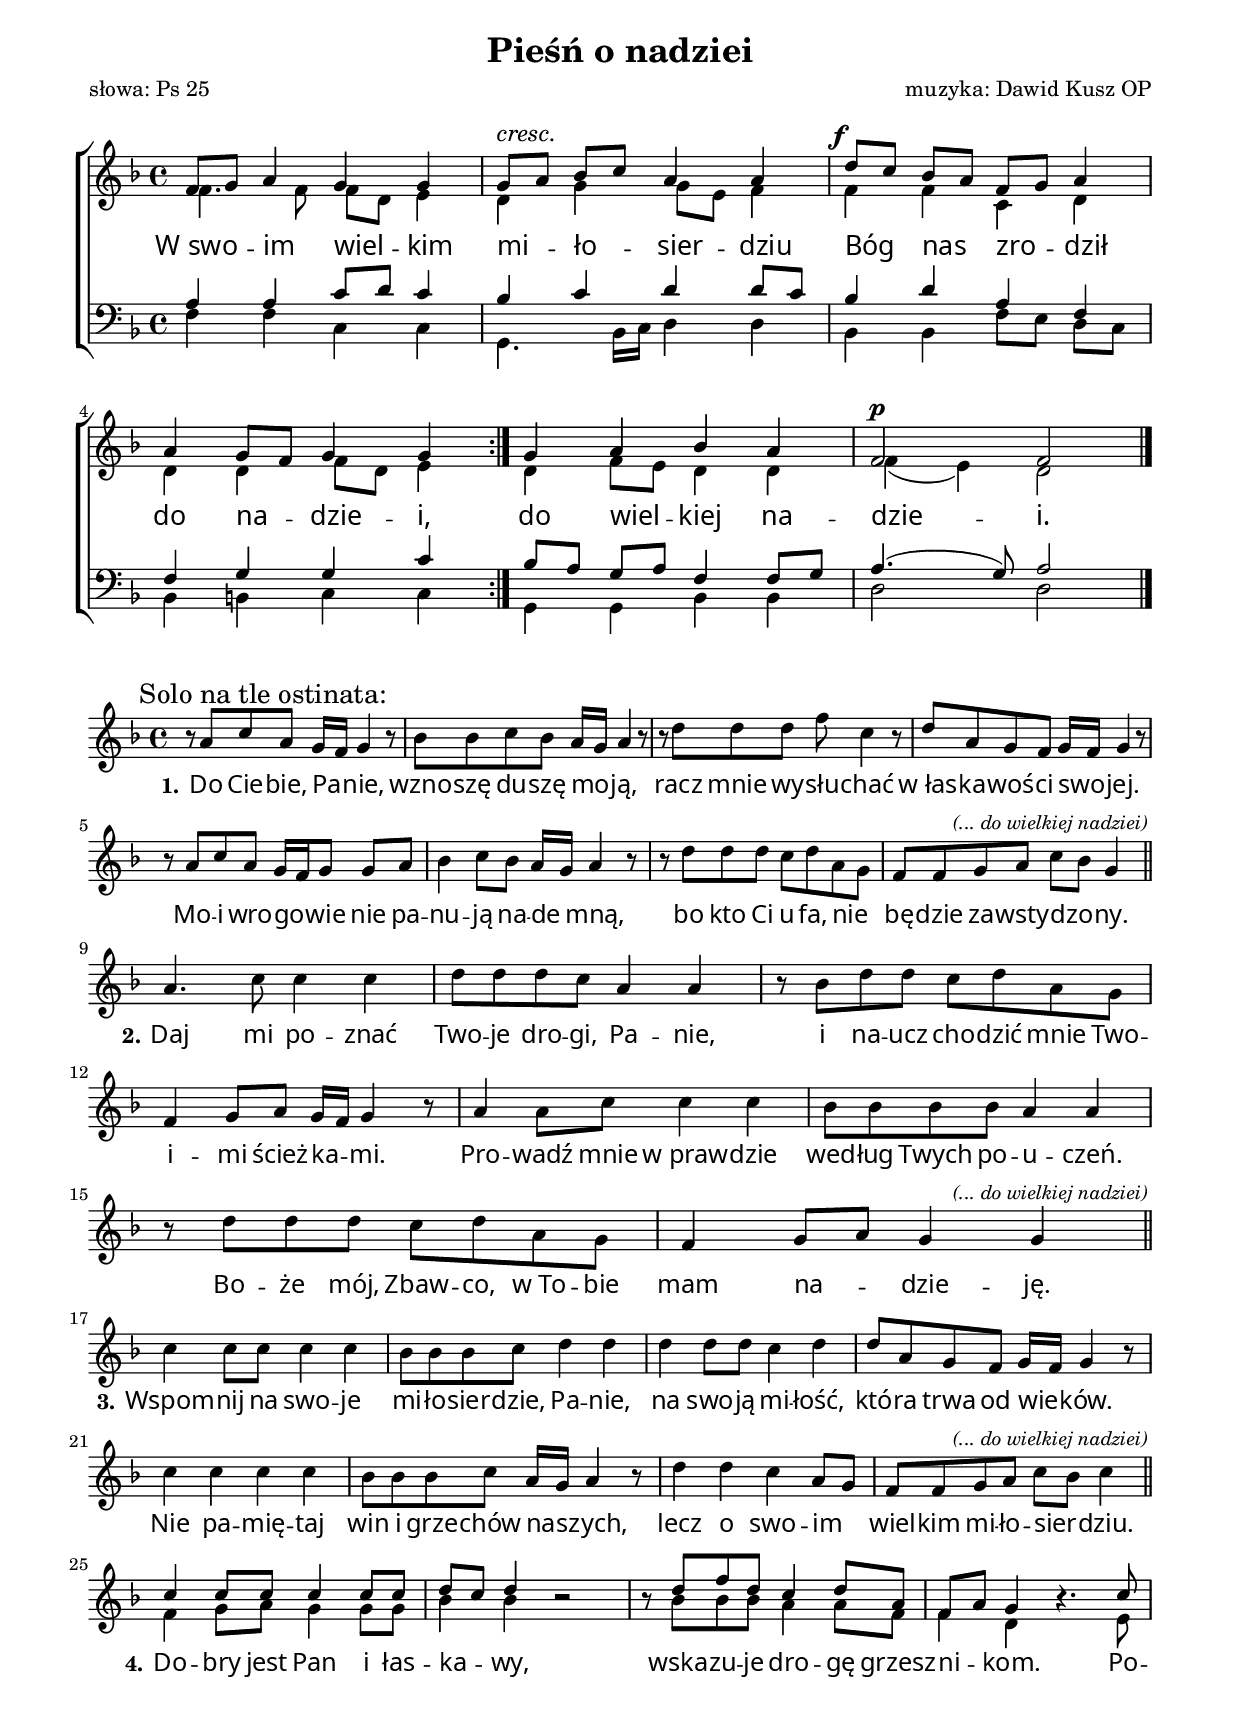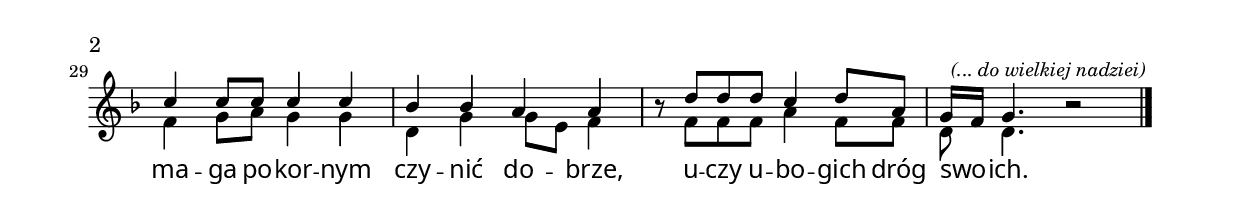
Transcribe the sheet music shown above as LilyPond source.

\version "2.17.3"
#(set-global-staff-size 18.7)

right = { \once \override LyricText #'self-alignment-X = #-0.8 }
righty = { \once \override LyricText #'self-alignment-X = #-0.6 }
rightyy = { \once \override LyricText #'self-alignment-X = #-0.4 }
rightyyy = { \once \override LyricText #'self-alignment-X = #-0.2 }
left = { \once \override LyricText #'self-alignment-X = #0.8 }
lefty = { \once \override LyricText #'self-alignment-X = #0.6 }
leftyy = { \once \override LyricText #'self-alignment-X = #0.4 }
leftyyy = { \once \override LyricText #'self-alignment-X = #0.2 }

m = #(define-music-function (parser location off) (number?)
       #{
         \once \override Lyrics.LyricText #'X-offset = #off
       #})

\header	{
  title = "Pieśń o nadziei"
  poet = "słowa: Ps 25"
  composer = "muzyka: Dawid Kusz OP"
}

\paper {
  top-margin = 10 \mm
  left-margin = 15 \mm
  right-margin = 15 \mm
  markup-system-spacing #'basic-distance = #14
}
%--------------------------------MELODY--------------------------------
sopranomelody = \relative c'' {
  \dynamicUp
  \key d \minor
  \time 4/4
  \repeat volta 2 {
    f,8[ g8] a4 g g | g8[-\tweak #'Y-offset #2 \cresc a]\! bes[ c] a4 a
    d8[ -\tweak #'X-offset #-1.3 \f c] bes-\tweak #'positions #'(2.80 . 2.50) [ a] f[ g] a4 | a4 g8[ f] g4 g
  }
  g4 a bes a | f2\p f
  \bar "|."
}
altomelody = \relative f' {
  \dynamicUp
  \key d \minor
  \time 4/4
  \repeat volta 2 {
    f4. f8 f[ d] e4 | d g g8[ e] f4
    f f c d | d d f8[ d] e4
  }
  d4 f8[ e] d4 d | f( e) d2
  \bar "|."
}
tenormelody = \relative c' {
  \dynamicUp
  \key d \minor
  \time 4/4
  \repeat volta 2 {
    a4 a c8[ d] c4 | bes c d d8[ c]
    bes4 d a f | f g g c
  }
  bes8[ a] g[ a] f4 f8[ g] | a4.( g8) a2
  \bar "|."
}
bassmelody = \relative f {
  \dynamicUp
  \key d \minor
  \time 4/4
  \repeat volta 2 {
    f4 f c c | g4. bes16[ c] d4 d
    bes bes f'8[ e] d[ c] | bes4 b c c
  }
  g4 g bes bes | d2 d
  \bar "|."
}
akordy = \chordmode {
  \set chordNameLowercaseMinor = ##t
  f2 c
  g2 d:m
  bes2 f4 d:m
  bes4 g c2
  g bes
  d1:m
}
%--------------------------------LYRICS--------------------------------
text = \lyricmode {
  \override LyricText #'font-name = #"Minion Pro Medium"
  \override LyricText #'font-size = #2
  \m #-3.2 W_swo -- \m #0 im \m #0 wiel -- \m #-1 kim
  mi -- ło -- \righty sier -- \rightyy dziu
  Bóg nas zro -- \rightyy dził do na -- \rightyy dzie -- i,
  \rightyy do \m #0 wiel -- kiej \rightyy na -- \m #0 dzie -- i.
}
%--------------------------------ALL-FILE VARIABLE--------------------------------

\score {
  \new ChoirStaff <<
    \new Staff = women <<
      \clef treble
      \new Voice = soprano {
        \voiceOne
        \sopranomelody
      }
      \new Voice = alto {
        \voiceTwo
        \altomelody
      }
    >>
    \new Lyrics = sopranolyrics \with {
      \override VerticalAxisGroup #'staff-affinity = #CENTER
      \override VerticalAxisGroup #'nonstaff-relatedstaff-spacing #'padding = #1
    }
    \lyricsto soprano \text

    \new Staff = men <<
      \clef bass
      \new Voice = tenor {
        \voiceOne
        \tenormelody
      }
      \new Voice = bass {
        \voiceTwo
        \bassmelody
      }
    >>
  >>
  \layout {
    \autoBeamOff
    indent = 0\cm
  }
}


\score {
  \relative f' {
    \key d \minor
    \time 4/4
    \once \override Score.RehearsalMark #'self-alignment-X = #-1
    \mark \markup "Solo na tle ostinata:"
    r8 a c a g16\melisma f\melismaEnd g4 r8
    bes8 bes c bes a16\melisma g\melismaEnd a4 r8
    r8 d d d f c4 r8
    d8 a g f g16\melisma f\melismaEnd g4 r8
    r8 a c a g16\melisma f \melismaEnd g8 g a
    bes4 c8 bes a16\melisma g\melismaEnd a4 r8
    r8 d d d c d a\melisma g\melismaEnd
    f8 f g a c\melisma bes\melismaEnd g4
    \once \override Score.RehearsalMark #'break-visibility = #end-of-line-visible
    \once \override Score.RehearsalMark #'self-alignment-X = #1
    \mark \markup \small \italic "(... do wielkiej nadziei)"
    \bar "||"
    \break
    a4. c8 c4 c
    d8 d d c a4 a
    r8 bes d d c d a g
    f4 g8 a g16\melisma f\melismaEnd g4 r8
    a4 a8 c c4 c
    bes8 bes bes bes a4 a
    r8 d d d c d a g
    f4 g8\melisma a\melismaEnd g4 g
    \once \override Score.RehearsalMark #'break-visibility = #end-of-line-visible
    \once \override Score.RehearsalMark #'self-alignment-X = #1
    \mark \markup \small \italic "(... do wielkiej nadziei)"
    \bar "||"
    \break
    c4 c8 c c4 c
    bes8 bes bes c d4 d
    d4 d8 d c4 d
    d8 a g f g16\melisma f\melismaEnd g4 r8
    c4 c  c c
    bes8 bes bes c a16\melisma g\melismaEnd a4 r8
    d4 d c a8\melisma g\melismaEnd
    f f g a c\melisma bes \melismaEnd c4
    \once \override Score.RehearsalMark #'break-visibility = #end-of-line-visible
    \once \override Score.RehearsalMark #'self-alignment-X = #1
    \mark \markup \small \italic "(... do wielkiej nadziei)"
    \bar "||"
    \break
    <<
      {
        \voiceOne
        c4 c8 c c4 c8 c
        d8\melisma c\melismaEnd d4 \oneVoice r2
        r8 \voiceOne d8 f d c4 d8 a
        f\melisma a\melismaEnd g4 \oneVoice r4. \voiceOne c8
        c4 c8 c c4 c
        bes4 bes a a
        \oneVoice r8 \voiceOne d8 d d c4 d8 a
        g16\melisma f\melismaEnd g4.
      }
      \new Voice {
        \voiceTwo
        f4 g8 a g4 g8 g
        bes4 bes s2
        s8 bes8 bes bes a4 a8 f8
        f4 d s4. e8
        f4 g8 a g4 g
        d g g8\melisma e\melismaEnd f4
        s8 f f f a4 f8 f
        d8 d4.
      }
    >>
    \oneVoice
    r2
    \once \override Score.RehearsalMark #'break-visibility = #end-of-line-visible
    \once \override Score.RehearsalMark #'self-alignment-X = #1
    \mark \markup \small \italic "(... do wielkiej nadziei)"
    \bar "|."
  }
  \addlyrics {
    \set stanza = "1."
    \override LyricText #'font-name = #"Minion Pro Medium Condensed"
    \override LyricText #'font-size = #1.5
    Do Cie -- bie, Pa -- nie,
    wzno -- szę du -- szę mo -- ją,
    racz mnie wy -- słu -- chać
    w_łas -- ka -- woś -- ci swo -- jej.
    Mo -- i wro -- go -- wie
    nie pa -- nu -- ją na -- de mną,
    bo kto Ci u -- fa, nie
    bę -- dzie za -- wsty -- dzo -- ny.
    \set stanza = "2."
    Daj mi po -- znać
    Two -- je dro -- gi, Pa -- nie,
    i na -- ucz cho -- dzić mnie Two --
    i -- mi ścież -- ka -- mi.
    Pro -- wadź mnie w_praw -- dzie
    wed -- ług Twych po -- u -- czeń.
    Bo -- że mój, Zbaw -- co, w_To -- bie
    mam na -- dzie -- ję.
    \set stanza = "3."
    Wspom -- nij na swo -- je
    mi -- ło -- sier -- dzie, Pa -- nie,
    na swo -- ją mi -- łość,
    któ -- ra trwa od wie -- ków.
    Nie pa -- mię -- taj
    win i grze -- chów na -- szych,
    lecz o swo -- im
    wiel -- kim mi -- ło -- sier -- dziu.
    \set stanza = "4."
    Do -- bry jest Pan i łas --
    ka -- wy,
    wska -- zu -- je dro -- gę grzesz --
    ni -- kom. Po --
    ma -- ga po -- kor -- nym
    czy -- nić do -- brze,
    u -- czy u -- bo -- gich dróg swo -- ich.
  }
  \layout {
    indent = 0
  }
}
